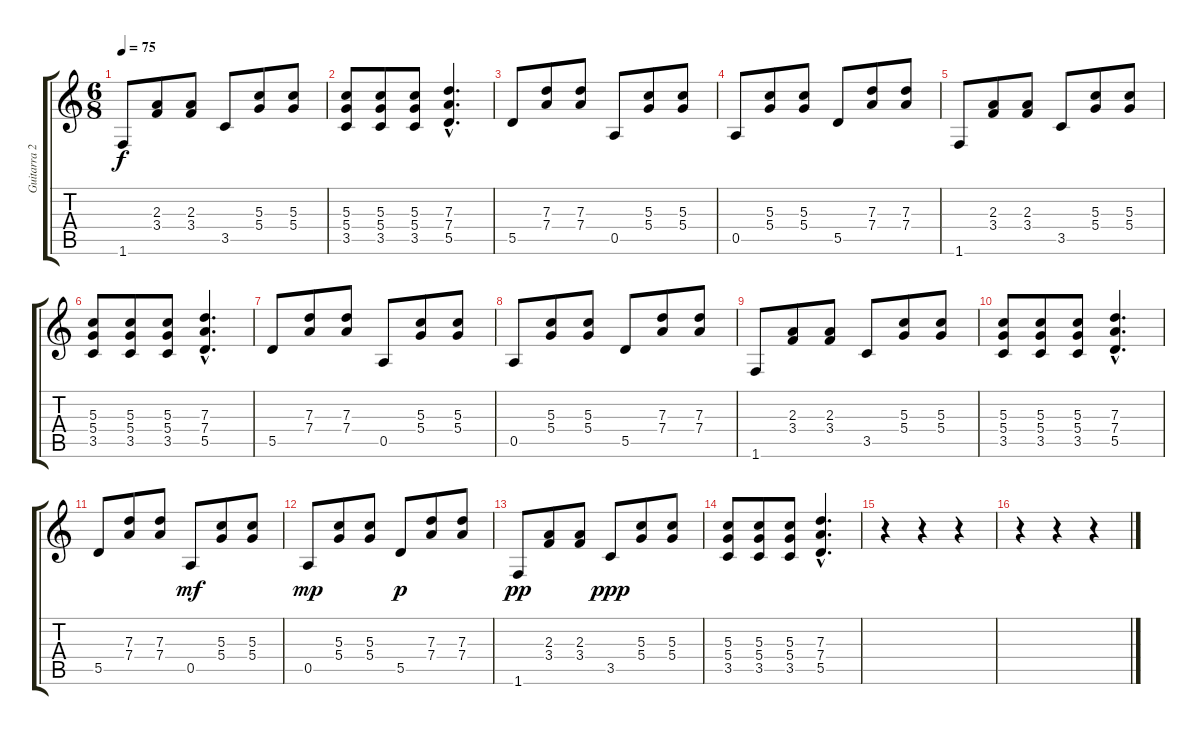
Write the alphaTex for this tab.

\track ("Guitarra 2" "Guitarra 2") {instrument acousticguitarsteel}
\staff {score tabs}
\tuning (E4 B3 G3 D3 A2 E2) {hide}
\ts (6 8)
\tempo 75
\clef g2
\ks c
1.6.8{dy f} (2.3 3.4).8 (2.3 3.4).8 3.5.8 (5.3 5.4).8 (5.3 5.4).8 |
(5.3 5.4 3.5).8 (5.3 5.4 3.5).8 (5.3 5.4 3.5).8 (7.3{hac} 7.4{hac} 5.5{hac}).4{d} |
5.5.8 (7.3 7.4).8 (7.3 7.4).8 0.5.8 (5.3 5.4).8 (5.3 5.4).8 |
0.5.8 (5.3 5.4).8 (5.3 5.4).8 5.5.8 (7.3 7.4).8 (7.3 7.4).8 |
1.6.8 (2.3 3.4).8 (2.3 3.4).8 3.5.8 (5.3 5.4).8 (5.3 5.4).8 |
(5.3 5.4 3.5).8 (5.3 5.4 3.5).8 (5.3 5.4 3.5).8 (7.3{hac} 7.4{hac} 5.5{hac}).4{d} |
5.5.8 (7.3 7.4).8 (7.3 7.4).8 0.5.8 (5.3 5.4).8 (5.3 5.4).8 |
0.5.8 (5.3 5.4).8 (5.3 5.4).8 5.5.8 (7.3 7.4).8 (7.3 7.4).8 |
1.6.8 (2.3 3.4).8 (2.3 3.4).8 3.5.8 (5.3 5.4).8 (5.3 5.4).8 |
(5.3 5.4 3.5).8 (5.3 5.4 3.5).8 (5.3 5.4 3.5).8 (7.3{hac} 7.4{hac} 5.5{hac}).4{d} |
5.5.8 (7.3 7.4).8 (7.3 7.4).8 0.5.8{dy mf} (5.3 5.4).8 (5.3 5.4).8 |
0.5.8{dy mp} (5.3 5.4).8 (5.3 5.4).8 5.5.8{dy p} (7.3 7.4).8 (7.3 7.4).8 |
1.6.8{dy pp} (2.3 3.4).8 (2.3 3.4).8 3.5.8{dy ppp} (5.3 5.4).8 (5.3 5.4).8 |
(5.3 5.4 3.5).8 (5.3 5.4 3.5).8 (5.3 5.4 3.5).8 (7.3{hac} 7.4{hac} 5.5{hac}).4{d} |
r.4 r.4 r.4 |
r.4 r.4 r.4
